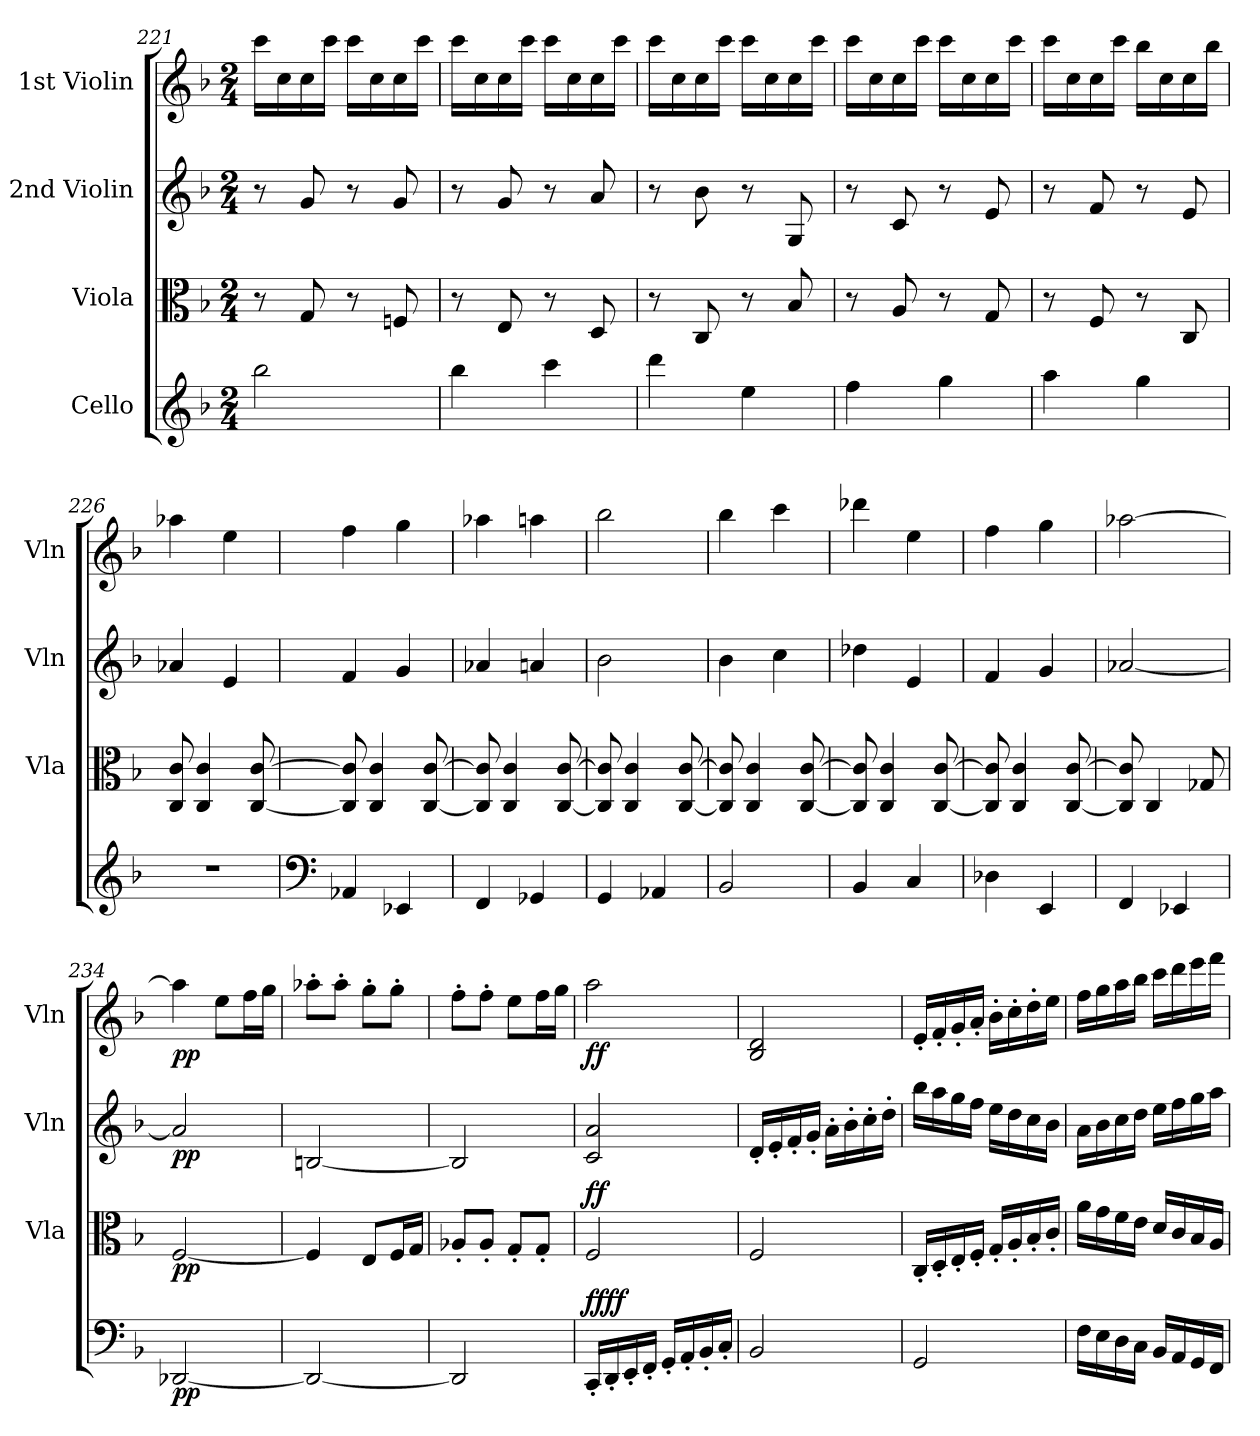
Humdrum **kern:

**kern	**dynam	**kern	**dynam	**kern	**dynam	**kern	**dynam
*part4	*part4	*part3	*part3	*part2	*part2	*part1	*part1
*staff4	*staff4	*staff3	*staff3	*staff2	*staff2	*staff1	*staff1
*I"Cello	*	*I"Viola	*	*I"2nd Violin	*	*I"1st Violin	*
*	*	*I'Vla	*	*I'Vln	*	*I'Vln	*
*clefG2	*	*clefC3	*	*clefG2	*	*clefG2	*
*k[b-]	*	*k[b-]	*	*k[b-]	*	*k[b-]	*
*F:	*	*F:	*	*F:	*	*F:	*
*M2/4	*	*M2/4	*	*M2/4	*	*M2/4	*
=221	=221	=221	=221	=221	=221	=221	=221
2bb-\	.	8r	.	8r	.	16ccc\LL	.
.	.	.	.	.	.	16cc\	.
.	.	8G/	.	8g/	.	16cc\	.
.	.	.	.	.	.	16ccc\JJ	.
.	.	8r	.	8r	.	16ccc\LL	.
.	.	.	.	.	.	16cc\	.
.	.	8Fn/	.	8g/	.	16cc\	.
.	.	.	.	.	.	16ccc\JJ	.
=222	=222	=222	=222	=222	=222	=222	=222
4bb-\	.	8r	.	8r	.	16ccc\LL	.
.	.	.	.	.	.	16cc\	.
.	.	8E/	.	8g/	.	16cc\	.
.	.	.	.	.	.	16ccc\JJ	.
4ccc\	.	8r	.	8r	.	16ccc\LL	.
.	.	.	.	.	.	16cc\	.
.	.	8D/	.	8a/	.	16cc\	.
.	.	.	.	.	.	16ccc\JJ	.
=223	=223	=223	=223	=223	=223	=223	=223
4ddd\	.	8r	.	8r	.	16ccc\LL	.
.	.	.	.	.	.	16cc\	.
.	.	8C/	.	8b-\	.	16cc\	.
.	.	.	.	.	.	16ccc\JJ	.
4ee\	.	8r	.	8r	.	16ccc\LL	.
.	.	.	.	.	.	16cc\	.
.	.	8B-/	.	8G/	.	16cc\	.
.	.	.	.	.	.	16ccc\JJ	.
=224	=224	=224	=224	=224	=224	=224	=224
4ff\	.	8r	.	8r	.	16ccc\LL	.
.	.	.	.	.	.	16cc\	.
.	.	8A/	.	8c/	.	16cc\	.
.	.	.	.	.	.	16ccc\JJ	.
4gg\	.	8r	.	8r	.	16ccc\LL	.
.	.	.	.	.	.	16cc\	.
.	.	8G/	.	8e/	.	16cc\	.
.	.	.	.	.	.	16ccc\JJ	.
=225	=225	=225	=225	=225	=225	=225	=225
4aa\	.	8r	.	8r	.	16ccc\LL	.
.	.	.	.	.	.	16cc\	.
.	.	8F/	.	8f/	.	16cc\	.
.	.	.	.	.	.	16ccc\JJ	.
4gg\	.	8r	.	8r	.	16bb-\LL	.
.	.	.	.	.	.	16cc\	.
.	.	8C/	.	8e/	.	16cc\	.
.	.	.	.	.	.	16bb-\JJ	.
=226	=226	=226	=226	=226	=226	=226	=226
2r	.	8C/ 8c/	.	4a-X/	.	4aa-X\	.
.	.	4C/ 4c/	.	.	.	.	.
.	.	.	.	4e/	.	4ee\	.
.	.	[8C/ [8c/	.	.	.	.	.
=227	=227	=227	=227	=227	=227	=227	=227
*clefF4	*	*	*	*	*	*	*
4AA-X/	.	8C/] 8c/]	.	4f/	.	4ff\	.
.	.	4C/ 4c/	.	.	.	.	.
4EE-X/	.	.	.	4g/	.	4gg\	.
.	.	[8C/ [8c/	.	.	.	.	.
=228	=228	=228	=228	=228	=228	=228	=228
4FF/	.	8C/] 8c/]	.	4a-X/	.	4aa-X\	.
.	.	4C/ 4c/	.	.	.	.	.
4GG-X/	.	.	.	4an/	.	4aan\	.
.	.	[8C/ [8c/	.	.	.	.	.
=229	=229	=229	=229	=229	=229	=229	=229
4GG/	.	8C/] 8c/]	.	2b-\	.	2bb-\	.
.	.	4C/ 4c/	.	.	.	.	.
4AA-X/	.	.	.	.	.	.	.
.	.	[8C/ [8c/	.	.	.	.	.
=230	=230	=230	=230	=230	=230	=230	=230
2BB-/	.	8C/] 8c/]	.	4b-\	.	4bb-\	.
.	.	4C/ 4c/	.	.	.	.	.
.	.	.	.	4cc\	.	4ccc\	.
.	.	[8C/ [8c/	.	.	.	.	.
=231	=231	=231	=231	=231	=231	=231	=231
4BB-/	.	8C/] 8c/]	.	4dd-X\	.	4ddd-X\	.
.	.	4C/ 4c/	.	.	.	.	.
4C/	.	.	.	4e/	.	4ee\	.
.	.	[8C/ [8c/	.	.	.	.	.
=232	=232	=232	=232	=232	=232	=232	=232
4D-X\	.	8C/] 8c/]	.	4f/	.	4ff\	.
.	.	4C/ 4c/	.	.	.	.	.
4EE/	.	.	.	4g/	.	4gg\	.
.	.	[8C/ [8c/	.	.	.	.	.
=233	=233	=233	=233	=233	=233	=233	=233
4FF/	.	8C/] 8c/]	.	[2a-X/	.	[2aa-X\	.
.	.	4C/	.	.	.	.	.
4EE-X/	.	.	.	.	.	.	.
.	.	8G-X/	.	.	.	.	.
=234	=234	=234	=234	=234	=234	=234	=234
!	!LO:DY:b	!	!LO:DY:b	!	!LO:DY:b	!	!LO:DY:b
[2DD-X/	pp	[2F/	pp	2a-/]	pp	4aa-\]	pp
.	.	.	.	.	.	8ee\L	.
.	.	.	.	.	.	16ff\L	.
.	.	.	.	.	.	16gg\JJ	.
=235	=235	=235	=235	=235	=235	=235	=235
2DD-/_	.	4F/]	.	[2Bn/	.	8aa-X'\L	.
.	.	.	.	.	.	8aa-'\J	.
.	.	8E/L	.	.	.	8gg'\L	.
.	.	16F/L	.	.	.	8gg'\J	.
.	.	16G/JJ	.	.	.	.	.
=236	=236	=236	=236	=236	=236	=236	=236
2DD-/]	.	8A-X'/L	.	2B/]	.	8ff'\L	.
.	.	8A-'/J	.	.	.	8ff'\J	.
.	.	8G'/L	.	.	.	8ee\L	.
.	.	8G'/J	.	.	.	16ff\L	.
.	.	.	.	.	.	16gg\JJ	.
=237	=237	=237	=237	=237	=237	=237	=237
!	!LO:DY:a	!	!	!	!	!	!
!	!LO:DY:n=1:b	!	!LO:DY:a	!	!	!	!LO:DY:b
16CC'/LL	ff ff	2F/	ff	2c/ 2a/	.	2aa\	ff
16DD'/	.	.	.	.	.	.	.
16EE'/	.	.	.	.	.	.	.
16FF'/JJ	.	.	.	.	.	.	.
16GG'/LL	.	.	.	.	.	.	.
16AA'/	.	.	.	.	.	.	.
16BB-'/	.	.	.	.	.	.	.
16C'/JJ	.	.	.	.	.	.	.
=238	=238	=238	=238	=238	=238	=238	=238
2BB-/	.	2F/	.	16d'/LL	.	2B-/ 2d/	.
.	.	.	.	16e'/	.	.	.
.	.	.	.	16f'/	.	.	.
.	.	.	.	16g'/JJ	.	.	.
.	.	.	.	16a'\LL	.	.	.
.	.	.	.	16b-'\	.	.	.
.	.	.	.	16cc'\	.	.	.
.	.	.	.	16dd'\JJ	.	.	.
=239	=239	=239	=239	=239	=239	=239	=239
2GG/	.	16C'/LL	.	16bb-\LL	.	16e'/LL	.
.	.	16D'/	.	16aa\	.	16f'/	.
.	.	16E'/	.	16gg\	.	16g'/	.
.	.	16F'/JJ	.	16ff\JJ	.	16a'/JJ	.
.	.	16G'/LL	.	16ee\LL	.	16b-'\LL	.
.	.	16A'/	.	16dd\	.	16cc'\	.
.	.	16B-'/	.	16cc\	.	16dd'\	.
.	.	16c'/JJ	.	16b-\JJ	.	16ee\JJ	.
=240	=240	=240	=240	=240	=240	=240	=240
16F\LL	.	16a\LL	.	16a\LL	.	16ff\LL	.
16E\	.	16g\	.	16b-\	.	16gg\	.
16D\	.	16f\	.	16cc\	.	16aa\	.
16C\JJ	.	16e\JJ	.	16dd\JJ	.	16bb-\JJ	.
16BB-/LL	.	16d/LL	.	16ee\LL	.	16ccc\LL	.
16AA/	.	16c/	.	16ff\	.	16ddd\	.
16GG/	.	16B-/	.	16gg\	.	16eee\	.
16FF/JJ	.	16A/JJ	.	16aa\JJ	.	16fff\JJ	.
=	=	=	=	=	=	=	=
*-	*-	*-	*-	*-	*-	*-	*-
